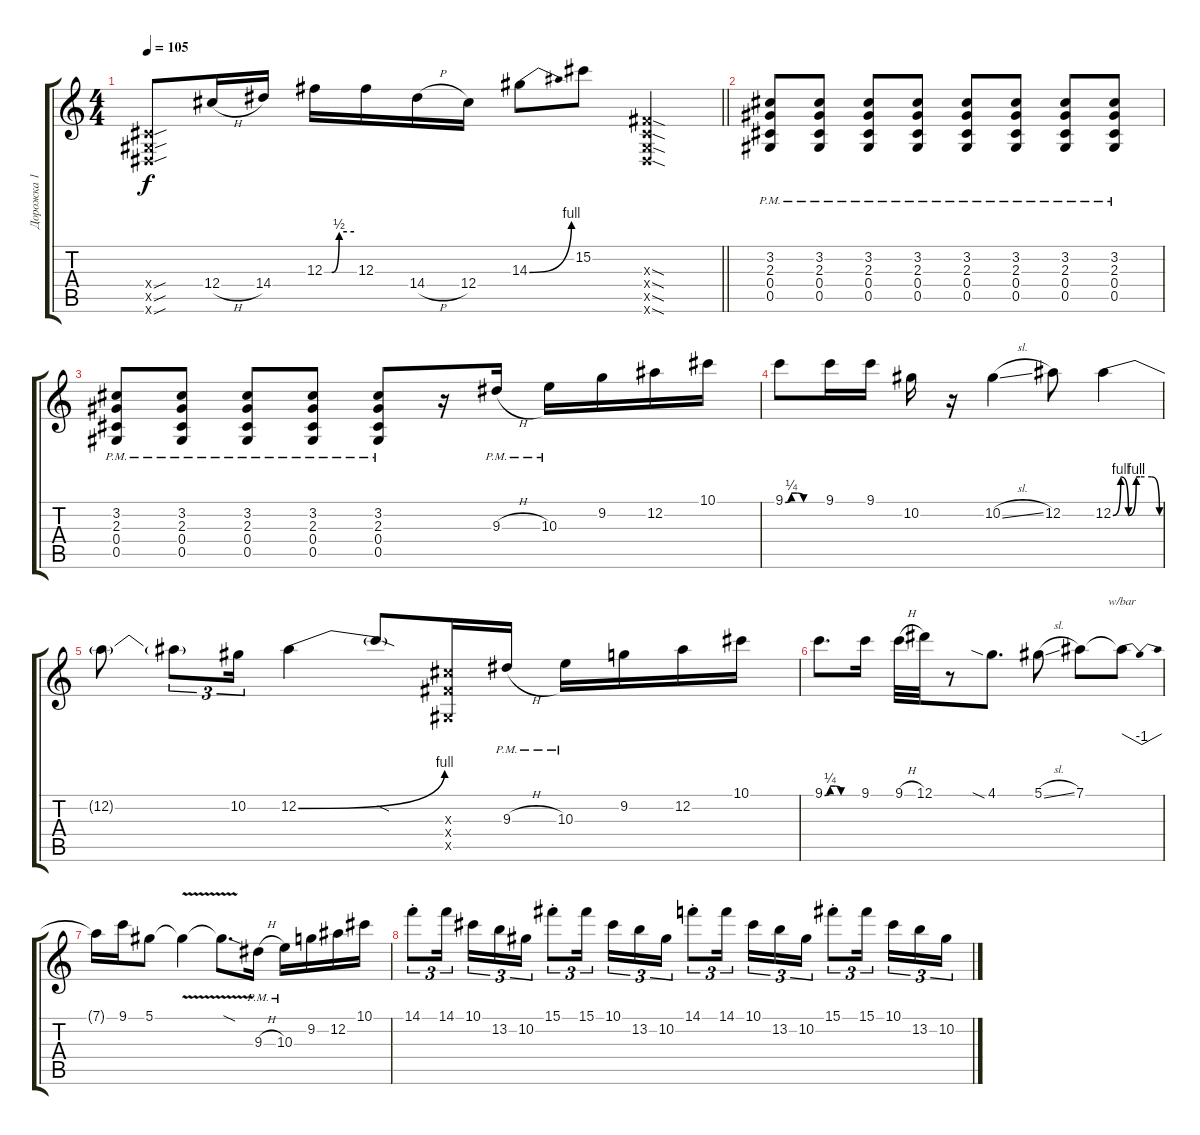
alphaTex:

\track ("Дорожка 1" "Дорожка 1") {instrument overdrivenguitar}
\staff {score tabs}
\tuning (Eb4 Bb3 Gb3 Db3 Ab2 Eb2) {hide}
\ts (4 4)
\tempo 105
\clef g2
\barLineRight lightlight
\ks c
(0.4{sou x} 0.5{sou x} 0.6{sou x}).8{dy f} 12.4{h}.16 14.4.16 12.3{be (custom 0 0 15 0 30 2 60 2)}.16 12.3.16 14.4{h}.16 12.4.16 14.3{be (bend 0 0 60 4)}.8 15.2.8 (0.3{sod x} 0.4{sod x} 0.5{sod x} 0.6{sod x}).4 |
(3.2 2.3 0.4 0.5{pm}).8 (3.2 2.3 0.4{pm} 0.5{pm}).8 (3.2 2.3 0.4{pm} 0.5{pm}).8 (3.2 2.3 0.4{pm} 0.5{pm}).8 (3.2 2.3 0.4{pm} 0.5{pm}).8 (3.2 2.3 0.4{pm} 0.5{pm}).8 (3.2 2.3 0.4{pm} 0.5{pm}).8 (3.2 2.3 0.4{pm} 0.5{pm}).8 |
(3.2 2.3 0.4{pm} 0.5{pm}).8 (3.2 2.3 0.4{pm} 0.5{pm}).8 (3.2 2.3 0.4{pm} 0.5{pm}).8 (3.2 2.3 0.4{pm} 0.5{pm}).8 (3.2 2.3 0.4{pm} 0.5{pm}).8 r.16 9.3{h pm}.16 10.3{pm}.16 9.2.16 12.2.16 10.1.16 |
9.1{be (custom 0 0 10 1 20 1 30 0 60 0)}.8 9.1.16 9.1.16 10.2.16 r.16 10.2{sl}.4 12.2.8 12.2{be (custom 0 0 10 4 20 0 30 4 35 4 50 4 60 0)}.4 |
12.2{t}.8 12.2{t}.8{tu (3 2)} 10.2.16{tu (3 2)} 12.2{be (bend 0 0 60 4)}.4 12.2{sod t}.8 (0.3{x} 12.4{x} 0.5{x}).16 9.3{h pm}.16 10.3{pm}.16 9.2.16 12.2.16 10.1.16 |
9.1{be (custom 0 0 10 1 20 1 30 0 60 0)}.8{d} 9.1.16 9.1{h}.32 12.1.32 r.8 4.1{sia}.8{d} 5.1{sl}.8 7.1.8 7.1{t}.8{tbe (dip default 0 0 30 -4 60 0)} |
7.1{t}.16 9.1.16 5.1.8 5.1{v t}.4 5.1{sod t}.8{d} 9.3{h pm}.16 10.3{pm}.16 9.2.16 12.2.16 10.1.16 |
14.1{st}.8{tu (3 2)} 14.1.16{tu (3 2) beam splitsecondary} 10.1.16{tu (3 2)} 13.2.16{tu (3 2)} 10.2.16{tu (3 2)} 15.1{st}.8{tu (3 2)} 15.1.16{tu (3 2) beam splitsecondary} 10.1.16{tu (3 2)} 13.2.16{tu (3 2)} 10.2.16{tu (3 2)} 14.1{st}.8{tu (3 2)} 14.1.16{tu (3 2) beam splitsecondary} 10.1.16{tu (3 2)} 13.2.16{tu (3 2)} 10.2.16{tu (3 2)} 15.1{st}.8{tu (3 2)} 15.1.16{tu (3 2) beam splitsecondary} 10.1.16{tu (3 2)} 13.2.16{tu (3 2)} 10.2.16{tu (3 2)}
